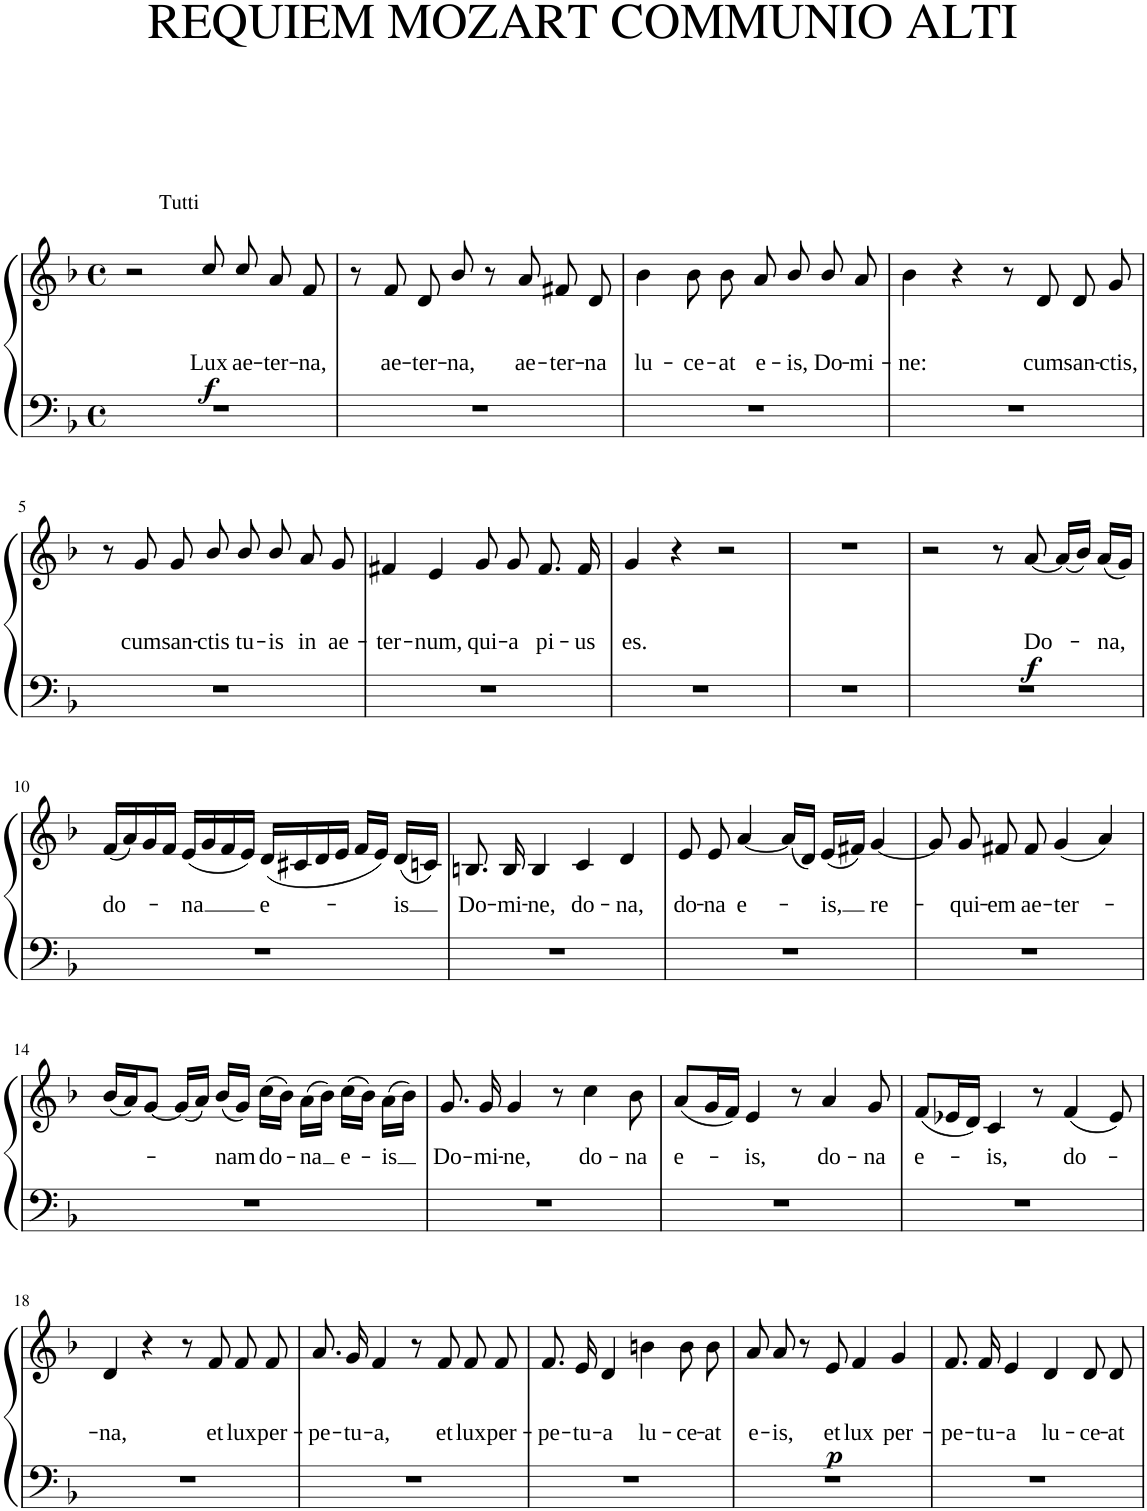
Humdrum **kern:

**kern	**kern	**text	**dynam
*part1	*part1	*part1	*part1
*staff2	*staff1	*staff1	*staff1/2
*I"Piano	*	*	*
*I'Pno.	*	*	*
*clefF4	*clefG2	*	*
*k[b-]	*k[b-]	*	*
*M4/4	*M4/4	*	*
*met(c)	*met(c)	*	*
=1	=1	=1	=1
1r	2r	.	.
!	!LO:TX:a:t=Tutti	!	!
!	!	!LO:LY:b	!LO:DY:b
.	8cc/	Lux	f
!	!	!LO:LY:b	!
.	8cc/	ae-	.
!	!	!LO:LY:b	!
.	8a/	-ter-	.
!	!	!LO:LY:b	!
.	8f/	-na,	.
=2	=2	=2	=2
1r	8r	.	.
!	!	!LO:LY:b	!
.	8f/	ae-	.
!	!	!LO:LY:b	!
.	8d/	-ter-	.
!	!	!LO:LY:b	!
.	8b-/	-na,	.
.	8r	.	.
!	!	!LO:LY:b	!
.	8a/	ae-	.
!	!	!LO:LY:b	!
.	8f#X/	-ter-	.
!	!	!LO:LY:b	!
.	8d/	-na	.
=3	=3	=3	=3
!	!	!LO:LY:b	!
1r	4b-\	lu-	.
!	!	!LO:LY:b	!
.	8b-\	-ce-	.
!	!	!LO:LY:b	!
.	8b-\	-at	.
!	!	!LO:LY:b	!
.	8a/	e-	.
!	!	!LO:LY:b	!
.	8b-/	-is,	.
!	!	!LO:LY:b	!
.	8b-/	Do-	.
!	!	!LO:LY:b	!
.	8a/	-mi-	.
=4	=4	=4	=4
!	!	!LO:LY:b	!
1r	4b-\	-ne:	.
.	4r	.	.
.	8r	.	.
!	!	!LO:LY:b	!
.	8d/	cum	.
!	!	!LO:LY:b	!
.	8d/	san-	.
!	!	!LO:LY:b	!
.	8g/	-ctis,	.
!!LO:LB:g=z
=5	=5	=5	=5
1r	8r	.	.
!	!	!LO:LY:b	!
.	8g/	cum	.
!	!	!LO:LY:b	!
.	8g/	san-	.
!	!	!LO:LY:b	!
.	8b-/	-ctis	.
!	!	!LO:LY:b	!
.	8b-/	tu-	.
!	!	!LO:LY:b	!
.	8b-/	-is	.
!	!	!LO:LY:b	!
.	8a/	in	.
!	!	!LO:LY:b	!
.	8g/	ae-	.
=6	=6	=6	=6
!	!	!LO:LY:b	!
1r	4f#X/	-ter-	.
!	!	!LO:LY:b	!
.	4e/	-num,	.
!	!	!LO:LY:b	!
.	8g/	qui-	.
!	!	!LO:LY:b	!
.	8g/	-a	.
!	!	!LO:LY:b	!
.	8.f#/	pi-	.
!	!	!LO:LY:b	!
.	16f#/	-us	.
=7	=7	=7	=7
!	!	!LO:LY:b	!
1r	4g/	es.	.
.	4r	.	.
.	2r	.	.
=8	=8	=8	=8
1r	1r	.	.
=9	=9	=9	=9
1r	2r	.	.
.	8r	.	.
!	!	!LO:LY:b	!LO:DY:b
.	[8a/	Do-	f
.	(16a/LL]	.	.
.	16b-/JJ)	.	.
!	!	!LO:LY:b	!
.	(16a/LL	-na,	.
.	16g/JJ)	.	.
!!LO:LB:g=z
=10	=10	=10	=10
!	!	!LO:LY:b	!
1r	(16f/LL	do-	.
.	16a/)	.	.
.	16g/	.	.
.	16f/JJ	.	.
!	!	!LO:LY:b	!
.	(16e/LL	-na	.
.	16g/	.	.
.	16f/	.	.
.	16e/JJ)	.	.
!	!	!LO:LY:b	!
.	(16d/LL	e-	.
.	16c#X/	.	.
.	16d/	.	.
.	16e/JJ	.	.
.	16f/LL	.	.
.	16e/JJ)	.	.
!	!	!LO:LY:b	!
.	(16d/LL	-is	.
.	16cn/JJ)	.	.
=11	=11	=11	=11
!	!	!LO:LY:b	!
1r	8.Bn/	Do-	.
!	!	!LO:LY:b	!
.	16B/	-mi-	.
!	!	!LO:LY:b	!
.	4B/	-ne,	.
!	!	!LO:LY:b	!
.	4c/	do-	.
!	!	!LO:LY:b	!
.	4d/	-na,	.
=12	=12	=12	=12
!	!	!LO:LY:b	!
1r	8e/	do-	.
!	!	!LO:LY:b	!
.	8e/	-na	.
!	!	!LO:LY:b	!
.	[4a/	e-	.
.	(16a/LL]	.	.
.	16d/JJ)	.	.
!	!	!LO:LY:b	!
.	(16e/LL	-is,	.
.	16f#X/JJ)	.	.
!	!	!LO:LY:b	!
.	[4g/	re-	.
=13	=13	=13	=13
1r	8g/]	.	.
!	!	!LO:LY:b	!
.	8g/	-qui-	.
!	!	!LO:LY:b	!
.	8f#X/	-em	.
!	!	!LO:LY:b	!
.	8f#/	ae-	.
!	!	!LO:LY:b	!
.	(4g/	-ter-	.
.	4a/)	.	.
!!LO:LB:g=z
=14	=14	=14	=14
1r	(16b-/LL	.	.
.	16a/J)	.	.
.	[8g/J	.	.
.	(16g/LL]	.	.
.	16a/JJ)	.	.
!	!	!LO:LY:b	!
.	(16b-/LL	-nam	.
.	16g/JJ)	.	.
!	!	!LO:LY:b	!
.	(16cc\LL	do-	.
.	16b-\JJ)	.	.
!	!	!LO:LY:b	!
.	(16a\LL	-na	.
.	16b-\JJ)	.	.
!	!	!LO:LY:b	!
.	(16cc\LL	e-	.
.	16b-\JJ)	.	.
!	!	!LO:LY:b	!
.	(16a\LL	-is	.
.	16b-\JJ)	.	.
=15	=15	=15	=15
!	!	!LO:LY:b	!
1r	8.g/	Do-	.
!	!	!LO:LY:b	!
.	16g/	-mi-	.
!	!	!LO:LY:b	!
.	4g/	-ne,	.
.	8r	.	.
!	!	!LO:LY:b	!
.	4cc\	do-	.
!	!	!LO:LY:b	!
.	8b-\	-na	.
=16	=16	=16	=16
!	!	!LO:LY:b	!
1r	(8a/L	e-	.
.	16g/L	.	.
.	16f/JJ)	.	.
!	!	!LO:LY:b	!
.	4e/	-is,	.
.	8r	.	.
!	!	!LO:LY:b	!
.	4a/	do-	.
!	!	!LO:LY:b	!
.	8g/	-na	.
=17	=17	=17	=17
!	!	!LO:LY:b	!
1r	(8f/L	e-	.
.	16e-X/L	.	.
.	16d/JJ)	.	.
!	!	!LO:LY:b	!
.	4c/	-is,	.
.	8r	.	.
!	!	!LO:LY:b	!
.	(4f/	do-	.
.	8e-/)	.	.
!!LO:LB:g=z
=18	=18	=18	=18
!	!	!LO:LY:b	!
1r	4d/	-na,	.
.	4r	.	.
.	8r	.	.
!	!	!LO:LY:b	!
.	8f/	et	.
!	!	!LO:LY:b	!
.	8f/	lux	.
!	!	!LO:LY:b	!
.	8f/	per-	.
=19	=19	=19	=19
!	!	!LO:LY:b	!
1r	8.a/	-pe-	.
!	!	!LO:LY:b	!
.	16g/	-tu-	.
!	!	!LO:LY:b	!
.	4f/	-a,	.
.	8r	.	.
!	!	!LO:LY:b	!
.	8f/	et	.
!	!	!LO:LY:b	!
.	8f/	lux	.
!	!	!LO:LY:b	!
.	8f/	per-	.
=20	=20	=20	=20
!	!	!LO:LY:b	!
1r	8.f/	-pe-	.
!	!	!LO:LY:b	!
.	16e/	-tu-	.
!	!	!LO:LY:b	!
.	4d/	-a	.
!	!	!LO:LY:b	!
.	4bn\	lu-	.
!	!	!LO:LY:b	!
.	8b\	-ce-	.
!	!	!LO:LY:b	!
.	8b\	-at	.
=21	=21	=21	=21
!	!	!LO:LY:b	!
1r	8a/	e-	.
!	!	!LO:LY:b	!
.	8a/	-is,	.
.	8r	.	.
!	!	!LO:LY:b	!LO:DY:b
.	8e/	et	p
!	!	!LO:LY:b	!
.	4f/	lux	.
!	!	!LO:LY:b	!
.	4g/	per-	.
=22	=22	=22	=22
!	!	!LO:LY:b	!
1r	8.f/	-pe-	.
!	!	!LO:LY:b	!
.	16f/	-tu-	.
!	!	!LO:LY:b	!
.	4e/	-a	.
!	!	!LO:LY:b	!
.	4d/	lu-	.
!	!	!LO:LY:b	!
.	8d/	-ce-	.
!	!	!LO:LY:b	!
.	8d/	-at	.
=	=	=	=
*-	*-	*-	*-
